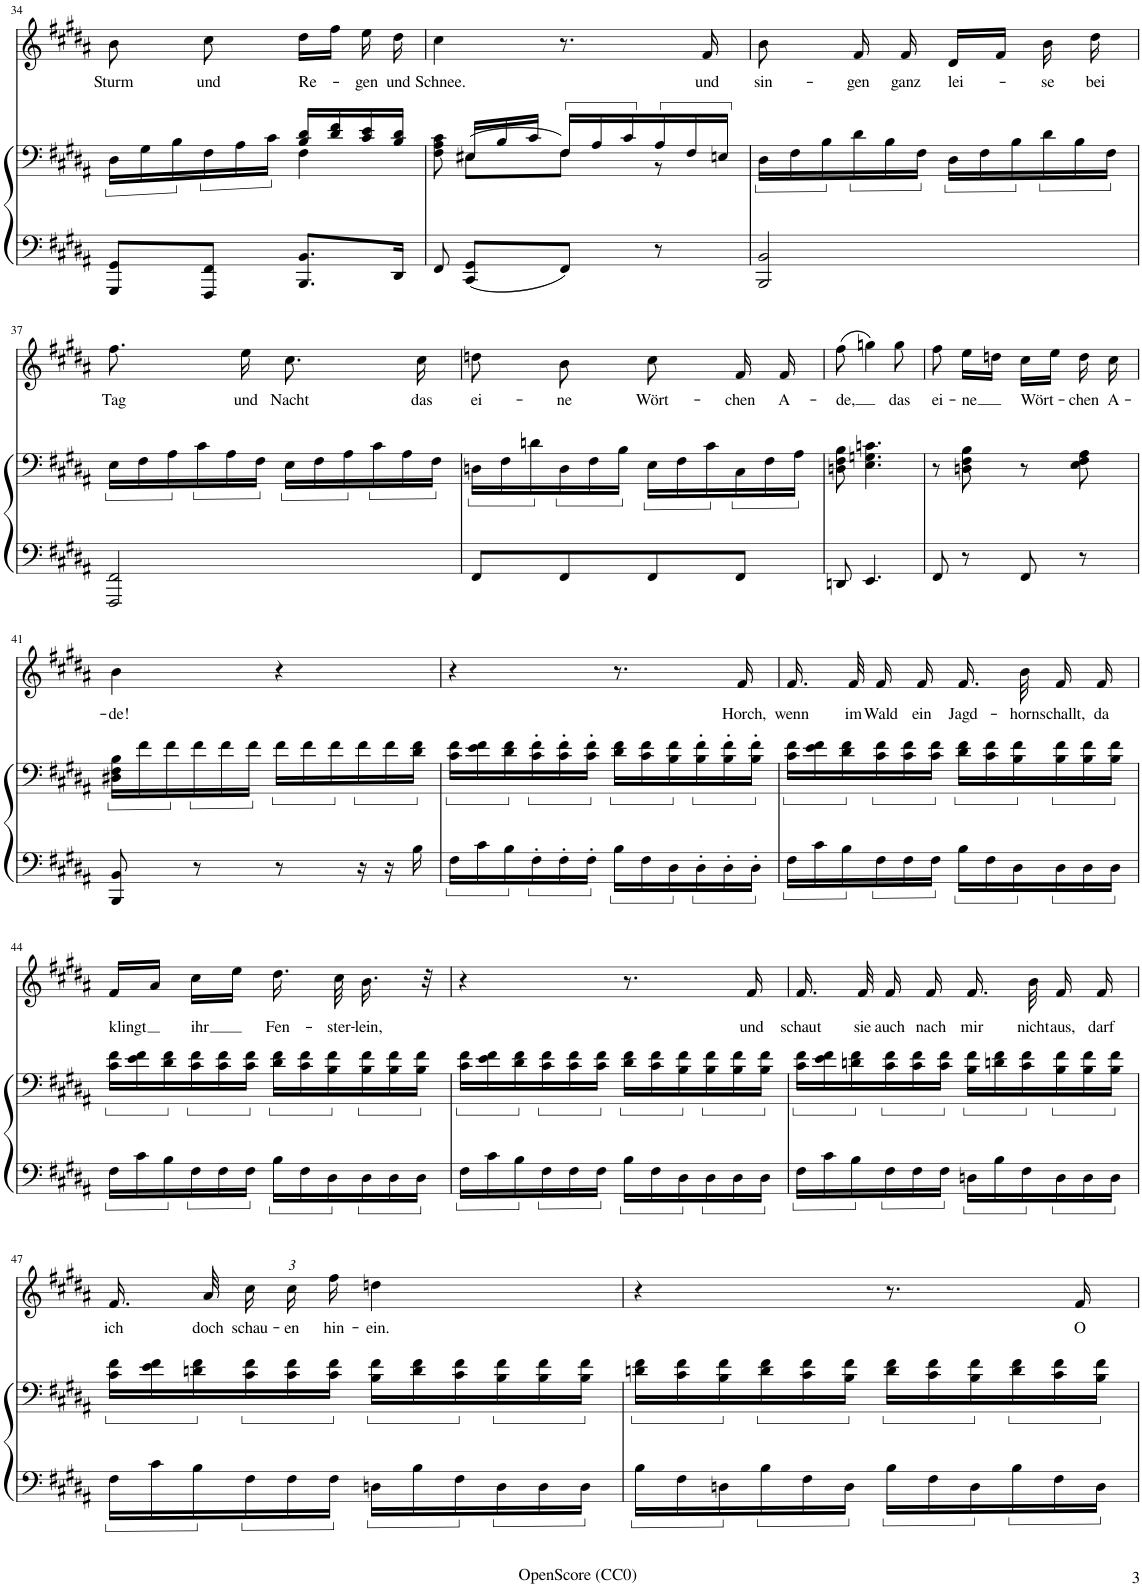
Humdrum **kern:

**kern	**kern	**kern	**text
*part2	*part2	*part1	*part1
*staff3	*staff2	*staff1	*staff1
*I"Pianoforte	*	*I"Singstimme	*
*I'Pno	*	*	*
!!LO:PB:g=z
*clefF4	*clefF4	*clefG2	*
*k[f#c#g#d#a#]	*k[f#c#g#d#a#]	*k[f#c#g#d#a#]	*
*M2/4	*M2/4	*M2/4	*
*	*Xtuplet	*	*
=34	=34	=34	=34
*	*^	*	*
!	!	!	!	!LO:LY:b
8GGG#/ 8GG#/L	24D#\LL	4ryy	8b\	Sturm
.	24G#\	.	.	.
.	24B\	.	.	.
!	!	!	!	!LO:LY:b
8FFF#/ 8FF#/J	24F#\	.	8cc#\	und
.	24A#\	.	.	.
.	24c#\JJ	.	.	.
!	!	!	!	!LO:LY:b
8.BBB/ 8.BB/L	16B/ 16d#/LL	4F#\	16dd#\LL	Re-
.	16d#/ 16f#/	.	16ff#\JJ	.
!	!	!	!	!LO:LY:b
.	16c#/ 16e/	.	16ee\	-gen
!	!	!	!	!LO:LY:b
16DD#/Jk	16B/ 16d#/JJ	.	16dd#\	und
=35	=35	=35	=35	=35
!	!	!	!	!LO:LY:b
8FF#/	8F#\ 8A#\ 8c#\	8ryy	4cc#\	Schnee.
8CC#/ 8GG#/L	(24E#X/LL	8E#\L	.	.
.	24B/	.	.	.
.	24c#/JJ	.	.	.
8FF#/J	24F#/LL)	8F#\J	8.r	.
.	24A#/	.	.	.
.	24c#/	.	.	.
8r	24A#/	8r	.	.
.	24F#/	.	.	.
!	!	!	!	!LO:LY:b
.	.	.	16f#/	und
.	24En/JJ	.	.	.
*	*v	*v	*	*
=36	=36	=36	=36
!	!	!	!LO:LY:b
2BBB/ 2BB/	24D#\LL	8b\	sin-
.	24F#\	.	.
.	24B\	.	.
!	!	!	!LO:LY:b
.	24d#\	16f#/	-gen
.	24B\	.	.
!	!	!	!LO:LY:b
.	.	16f#/	ganz
.	24F#\JJ	.	.
!	!	!	!LO:LY:b
.	24D#\LL	16d#/LL	lei-
.	24F#\	.	.
.	.	16f#/JJ	.
.	24B\	.	.
!	!	!	!LO:LY:b
.	24d#\	16b\	-se
.	24B\	.	.
!	!	!	!LO:LY:b
.	.	16dd#\	bei
.	24F#\JJ	.	.
!!LO:LB:g=z
=37	=37	=37	=37
!	!	!	!LO:LY:b
2FFF#/ 2FF#/	24E\LL	8.ff#\	Tag
.	24F#\	.	.
.	24A#\	.	.
.	24c#\	.	.
.	24A#\	.	.
!	!	!	!LO:LY:b
.	.	16ee\	und
.	24F#\JJ	.	.
!	!	!	!LO:LY:b
.	24E\LL	8.cc#\	Nacht
.	24F#\	.	.
.	24A#\	.	.
.	24c#\	.	.
.	24A#\	.	.
!	!	!	!LO:LY:b
.	.	16cc#\	das
.	24F#\JJ	.	.
=38	=38	=38	=38
!	!	!	!LO:LY:b
8FF#/L	24Dn\LL	8ddn\	ei-
.	24F#\	.	.
.	24dn\	.	.
!	!	!	!LO:LY:b
8FF#/	24D\	8b\	-ne
.	24F#\	.	.
.	24B\JJ	.	.
!	!	!	!LO:LY:b
8FF#/	24E\LL	8cc#\	Wört-
.	24F#\	.	.
.	24c#\	.	.
!	!	!	!LO:LY:b
8FF#/J	24C#\	16f#/	-chen
.	24F#\	.	.
!	!	!	!LO:LY:b
.	.	16f#/	A-
.	24A#\JJ	.	.
=39	=39	=39	=39
!	!	!	!LO:LY:b
8DDn/	8Dn\ 8F#\ 8B\	(8ff#\	-de,
4.EE/	4.E\ 4.Gn\ 4.cn\	4ggn\)	.
!	!	!	!LO:LY:b
.	.	8gg\	das
=40	=40	=40	=40
!	!	!	!LO:LY:b
8FF#/	8r	8ff#\	ei-
!	!	!	!LO:LY:b
8r	8Dn\ 8F#\ 8B\	16ee\LL	-ne
.	.	16ddn\JJ	.
!	!	!	!LO:LY:b
8FF#/	8r	16cc#\LL	Wört-
.	.	16ee\JJ	.
!	!	!	!LO:LY:b
8r	8E\ 8F#\ 8A#\	16dd\	-chen
!	!	!	!LO:LY:b
.	.	16cc#\	A-
!!LO:LB:g=z
=41	=41	=41	=41
!	!	!	!LO:LY:b
8BBB/ 8BB/	24D#X\ 24F#\ 24B\LL	4b\	-de!
.	24f#\	.	.
.	24f#\	.	.
8r	24f#\	.	.
.	24f#\	.	.
.	24f#\JJ	.	.
8r	24f#\LL	4r	.
.	24f#\	.	.
.	24f#\	.	.
24r	24f#\	.	.
24r	24f#\	.	.
24B\	24d#\ 24f#\JJ	.	.
=42	=42	=42	=42
*Xtuplet	*	*	*
24F#\LL	24c#\ 24f#\LL	4r	.
24c#\	24e\ 24f#\	.	.
24B\	24d#\ 24f#\	.	.
24F#'\	24c#\' 24f#\'	.	.
24F#'\	24c#\' 24f#\'	.	.
24F#'\JJ	24c#\' 24f#\'JJ	.	.
24B\LL	24d#\ 24f#\LL	8.r	.
24F#\	24c#\ 24f#\	.	.
24D#\	24B\ 24f#\	.	.
24D#'\	24B\' 24f#\'	.	.
24D#'\	24B\' 24f#\'	.	.
!	!	!	!LO:LY:b
.	.	16f#/	Horch,
24D#'\JJ	24B\' 24f#\'JJ	.	.
=43	=43	=43	=43
!	!	!	!LO:LY:b
24F#\LL	24c#\ 24f#\LL	16.f#/	wenn
24c#\	24e\ 24f#\	.	.
24B\	24d#\ 24f#\	.	.
!	!	!	!LO:LY:b
.	.	32f#/	im
!	!	!	!LO:LY:b
24F#\	24c#\ 24f#\	16f#/	Wald
24F#\	24c#\ 24f#\	.	.
!	!	!	!LO:LY:b
.	.	16f#/	ein
24F#\JJ	24c#\ 24f#\JJ	.	.
!	!	!	!LO:LY:b
24B\LL	24d#\ 24f#\LL	16.f#/	Jagd-
24F#\	24c#\ 24f#\	.	.
24D#\	24B\ 24f#\	.	.
!	!	!	!LO:LY:b
.	.	32b\	-horn
!	!	!	!LO:LY:b
24D#\	24B\ 24f#\	16f#/	schallt,
24D#\	24B\ 24f#\	.	.
!	!	!	!LO:LY:b
.	.	16f#/	da
24D#\JJ	24B\ 24f#\JJ	.	.
!!LO:LB:g=z
=44	=44	=44	=44
!	!	!	!LO:LY:b
24F#\LL	24c#\ 24f#\LL	16f#/LL	klingt
24c#\	24e\ 24f#\	.	.
.	.	16a#/JJ	.
24B\	24d#\ 24f#\	.	.
!	!	!	!LO:LY:b
24F#\	24c#\ 24f#\	16cc#\LL	ihr
24F#\	24c#\ 24f#\	.	.
.	.	16ee\JJ	.
24F#\JJ	24c#\ 24f#\JJ	.	.
!	!	!	!LO:LY:b
24B\LL	24d#\ 24f#\LL	16.dd#\	Fen-
24F#\	24c#\ 24f#\	.	.
24D#\	24B\ 24f#\	.	.
!	!	!	!LO:LY:b
.	.	32cc#\	-ster-
!	!	!	!LO:LY:b
24D#\	24B\ 24f#\	16.b\	-lein,
24D#\	24B\ 24f#\	.	.
24D#\JJ	24B\ 24f#\JJ	.	.
.	.	32r	.
=45	=45	=45	=45
24F#\LL	24c#\ 24f#\LL	4r	.
24c#\	24e\ 24f#\	.	.
24B\	24d#\ 24f#\	.	.
24F#\	24c#\ 24f#\	.	.
24F#\	24c#\ 24f#\	.	.
24F#\JJ	24c#\ 24f#\JJ	.	.
24B\LL	24d#\ 24f#\LL	8.r	.
24F#\	24c#\ 24f#\	.	.
24D#\	24B\ 24f#\	.	.
24D#\	24B\ 24f#\	.	.
24D#\	24B\ 24f#\	.	.
!	!	!	!LO:LY:b
.	.	16f#/	und
24D#\JJ	24B\ 24f#\JJ	.	.
=46	=46	=46	=46
!	!	!	!LO:LY:b
24F#\LL	24c#\ 24f#\LL	16.f#/	schaut
24c#\	24e\ 24f#\	.	.
24B\	24dn\ 24f#\	.	.
!	!	!	!LO:LY:b
.	.	32f#/	sie
!	!	!	!LO:LY:b
24F#\	24c#\ 24f#\	16f#/	auch
24F#\	24c#\ 24f#\	.	.
!	!	!	!LO:LY:b
.	.	16f#/	nach
24F#\JJ	24c#\ 24f#\JJ	.	.
!	!	!	!LO:LY:b
24Dn\LL	24B\ 24f#\LL	16.f#/	mir
24B\	24dn\ 24f#\	.	.
24F#\	24c#\ 24f#\	.	.
!	!	!	!LO:LY:b
.	.	32b\	nicht
!	!	!	!LO:LY:b
24D\	24B\ 24f#\	16f#/	aus,
24D\	24B\ 24f#\	.	.
!	!	!	!LO:LY:b
.	.	16f#/	darf
24D\JJ	24B\ 24f#\JJ	.	.
!!LO:LB:g=z
=47	=47	=47	=47
!	!	!	!LO:LY:b
24F#\LL	24c#\ 24f#\LL	16.f#/	ich
24c#\	24e\ 24f#\	.	.
24B\	24dn\ 24f#\	.	.
!	!	!	!LO:LY:b
.	.	32a#/	doch
*	*	*Xbrackettup	*
!	!	!	!LO:LY:b
24F#\	24c#\ 24f#\	24cc#\	schau-
!	!	!	!LO:LY:b
24F#\	24c#\ 24f#\	24cc#\	-en
!	!	!	!LO:LY:b
24F#\JJ	24c#\ 24f#\JJ	24ff#\	hin-
!	!	!	!LO:LY:b
24Dn\LL	24B\ 24f#\LL	4ddn\	-ein.
24B\	24d\ 24f#\	.	.
24F#\	24c#\ 24f#\	.	.
24D\	24B\ 24f#\	.	.
24D\	24B\ 24f#\	.	.
24D\JJ	24B\ 24f#\JJ	.	.
=48	=48	=48	=48
24B\LL	24dn\ 24f#\LL	4r	.
24F#\	24c#\ 24f#\	.	.
24Dn\	24B\ 24f#\	.	.
24B\	24d\ 24f#\	.	.
24F#\	24c#\ 24f#\	.	.
24D\JJ	24B\ 24f#\JJ	.	.
24B\LL	24d\ 24f#\LL	8.r	.
24F#\	24c#\ 24f#\	.	.
24D\	24B\ 24f#\	.	.
24B\	24d\ 24f#\	.	.
24F#\	24c#\ 24f#\	.	.
!	!	!	!LO:LY:b
.	.	16f#/	O
24D\JJ	24B\ 24f#\JJ	.	.
=	=	=	=
*-	*-	*-	*-
